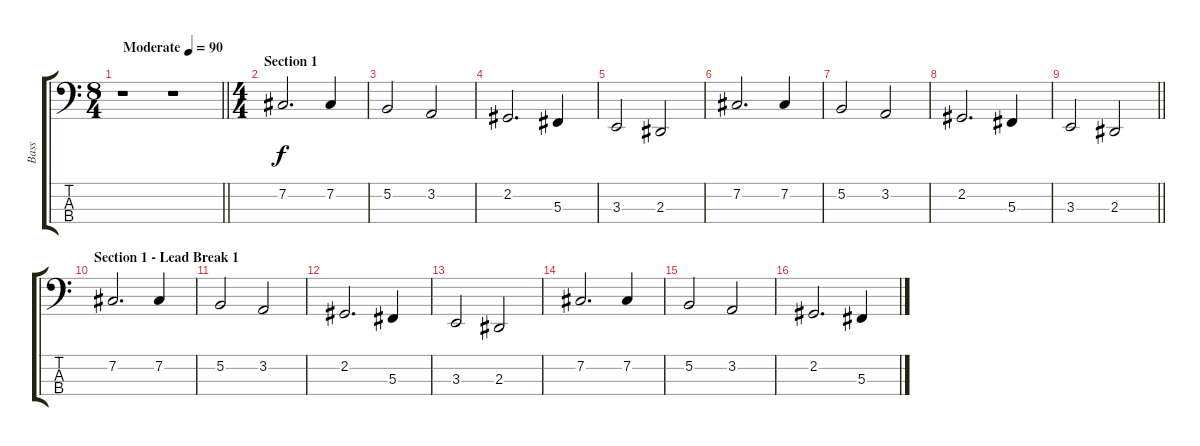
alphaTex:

\track ("Bass" "Bass") {instrument electricbasspick}
\staff {score tabs}
\tuning (B1 Gb1 Db1 Ab0) {hide}
\ts (8 4)
\tempo (90 "Moderate")
\clef f4
\barLineRight lightlight
\ks c
r.1{dy f instrument electricbasspick} r.1 |
\ts (4 4)
\section ("" "Section 1")
7.2.2{d} 7.2.4 |
5.2.2 3.2.2 |
2.2.2{d} 5.3.4 |
3.3.2 2.3.2 |
7.2.2{d} 7.2.4 |
5.2.2 3.2.2 |
2.2.2{d} 5.3.4 |
\barLineRight lightlight
3.3.2 2.3.2 |
\section ("" "Section 1 - Lead Break 1")
7.2.2{d} 7.2.4 |
5.2.2 3.2.2 |
2.2.2{d} 5.3.4 |
3.3.2 2.3.2 |
7.2.2{d} 7.2.4 |
5.2.2 3.2.2 |
2.2.2{d} 5.3.4
